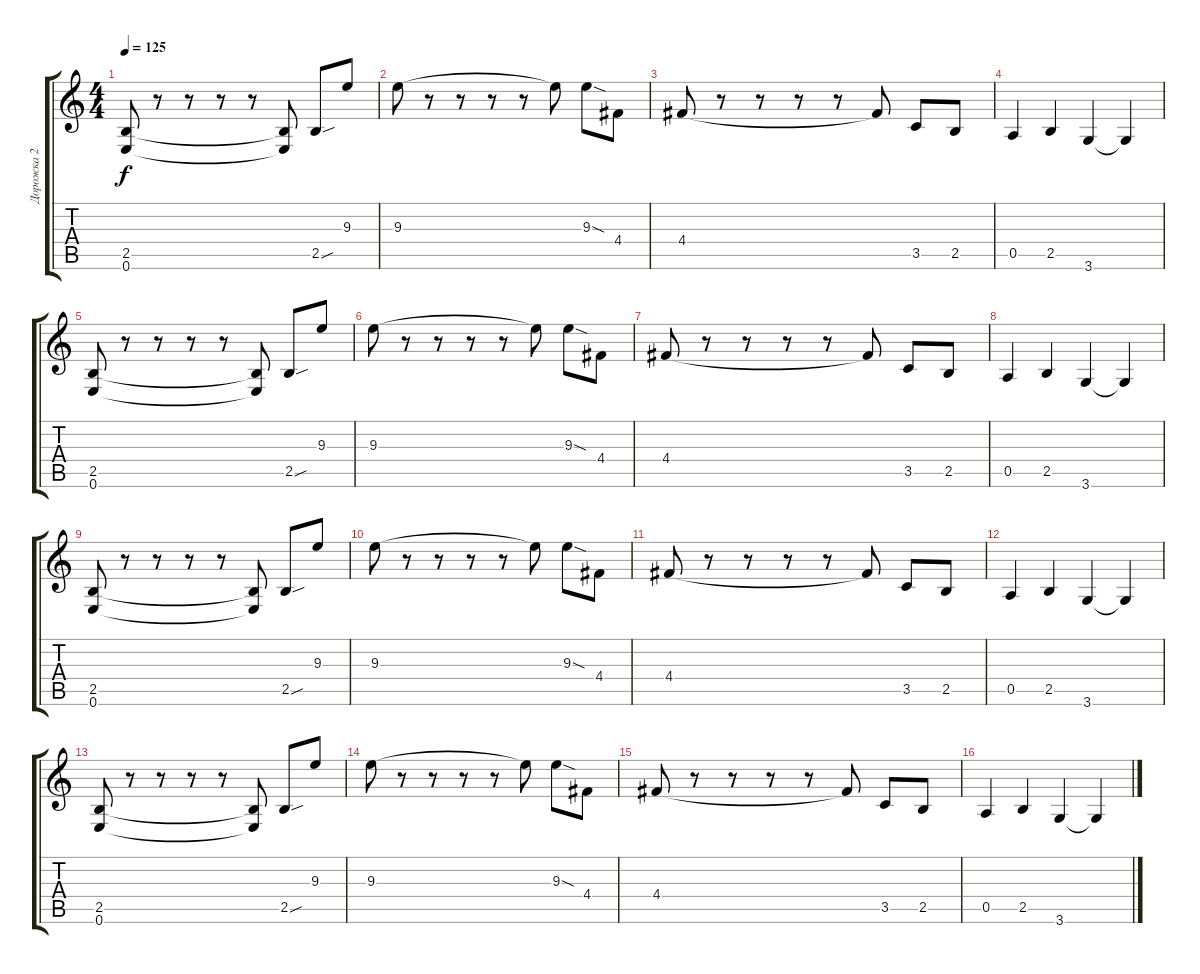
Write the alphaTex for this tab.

\track ("Дорожка 2" "Дорожка 2") {instrument overdrivenguitar}
\staff {score tabs}
\tuning (E4 B3 G3 D3 A2 E2) {hide}
\ts (4 4)
\tempo 125
\clef g2
\ks c
(2.5 0.6).8{dy f instrument overdrivenguitar} r.8 r.8 r.8 r.8 (2.5{t} 0.6{t}).8 2.5{sou}.8 9.3.8 |
9.3.8 r.8 r.8 r.8 r.8 9.3{t}.8 9.3{sod}.8 4.4.8 |
4.4.8 r.8 r.8 r.8 r.8 4.4{t}.8 3.5.8 2.5.8 |
0.5.4 2.5.4 3.6.4 3.6{t}.4 |
(2.5 0.6).8 r.8 r.8 r.8 r.8 (2.5{t} 0.6{t}).8 2.5{sou}.8 9.3.8 |
9.3.8 r.8 r.8 r.8 r.8 9.3{t}.8 9.3{sod}.8 4.4.8 |
4.4.8 r.8 r.8 r.8 r.8 4.4{t}.8 3.5.8 2.5.8 |
0.5.4 2.5.4 3.6.4 3.6{t}.4 |
(2.5 0.6).8 r.8 r.8 r.8 r.8 (2.5{t} 0.6{t}).8 2.5{sou}.8 9.3.8 |
9.3.8 r.8 r.8 r.8 r.8 9.3{t}.8 9.3{sod}.8 4.4.8 |
4.4.8 r.8 r.8 r.8 r.8 4.4{t}.8 3.5.8 2.5.8 |
0.5.4 2.5.4 3.6.4 3.6{t}.4 |
(2.5 0.6).8 r.8 r.8 r.8 r.8 (2.5{t} 0.6{t}).8 2.5{sou}.8 9.3.8 |
9.3.8 r.8 r.8 r.8 r.8 9.3{t}.8 9.3{sod}.8 4.4.8 |
4.4.8 r.8 r.8 r.8 r.8 4.4{t}.8 3.5.8 2.5.8 |
0.5.4 2.5.4 3.6.4 3.6{t}.4
